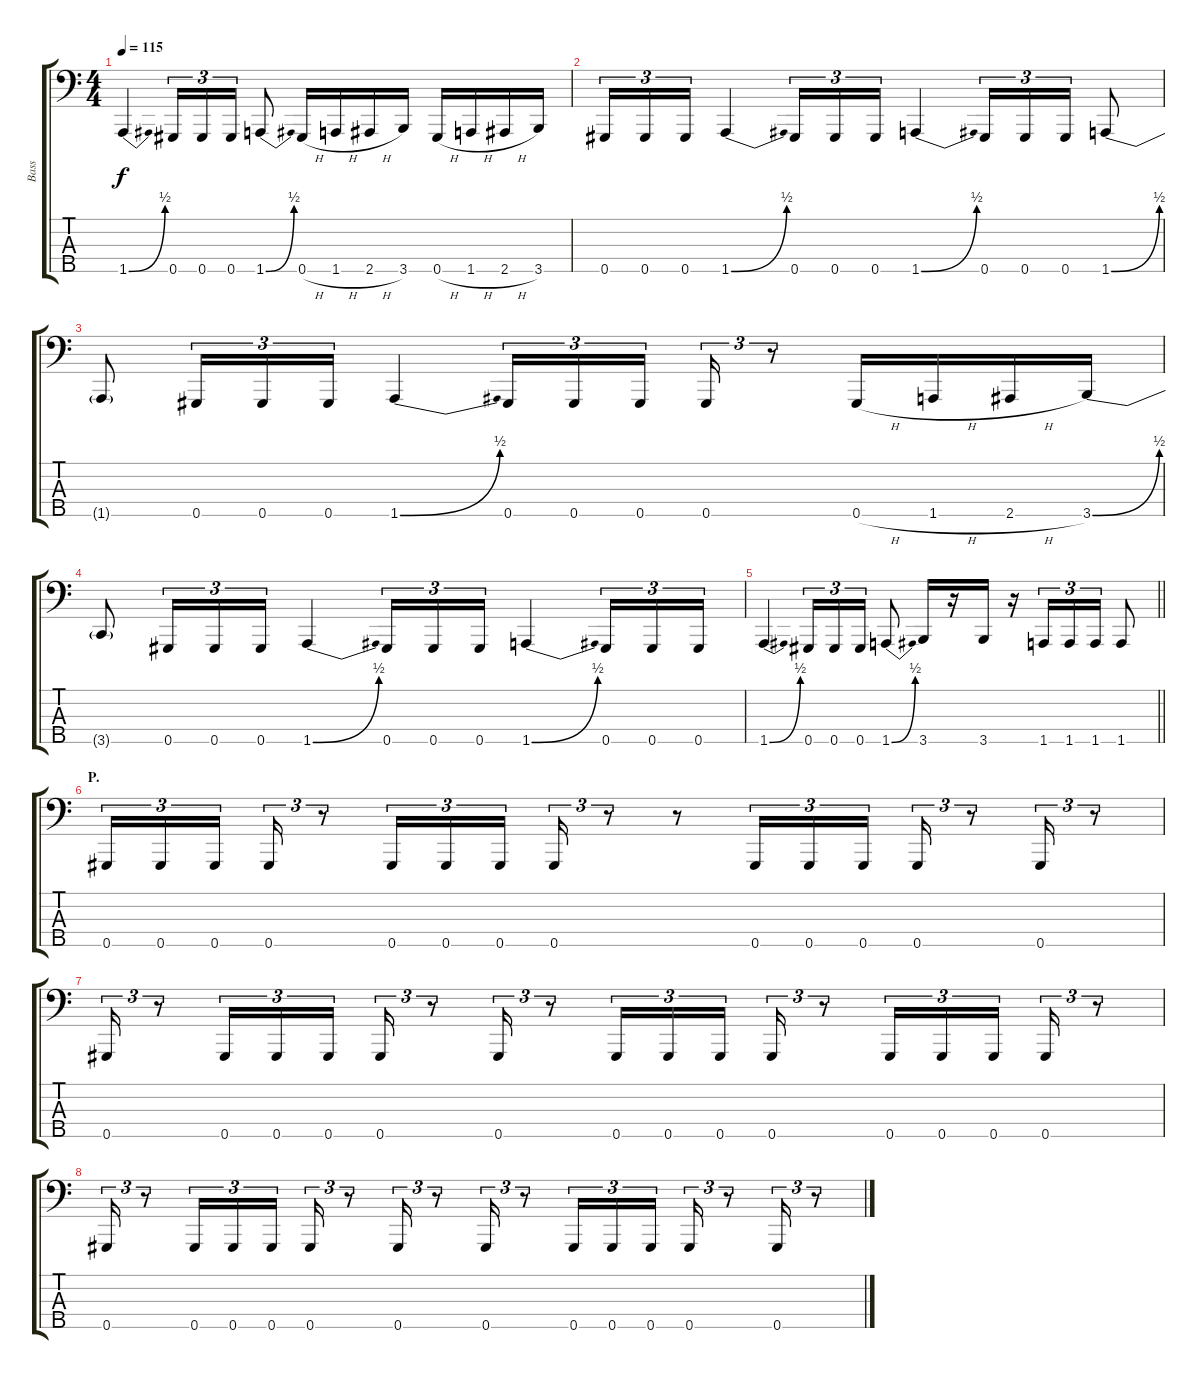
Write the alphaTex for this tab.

\track ("Bass" "Bass") {instrument electricbasspick}
\staff {score tabs}
\tuning (Gb2 Db2 Ab1 Eb1 Ab0) {hide}
\ts (4 4)
\tempo 115
\clef f4
\ks c
1.5{be (bend 0 0 60 2)}.4{dy f} 0.5.16{tu (3 2)} 0.5.16{tu (3 2)} 0.5.16{tu (3 2)} 1.5{be (bend 0 0 60 2)}.8 0.5{h}.16 1.5{h}.16 2.5{h}.16 3.5.16 0.5{h}.16 1.5{h}.16 2.5{h}.16 3.5.16 |
0.5.16{tu (3 2)} 0.5.16{tu (3 2)} 0.5.16{tu (3 2)} 1.5{be (bend 0 0 60 2)}.4 0.5.16{tu (3 2)} 0.5.16{tu (3 2)} 0.5.16{tu (3 2)} 1.5{be (bend 0 0 60 2)}.4 0.5.16{tu (3 2)} 0.5.16{tu (3 2)} 0.5.16{tu (3 2)} 1.5{be (bend 0 0 60 2)}.8 |
1.5{t}.8 0.5.16{tu (3 2)} 0.5.16{tu (3 2)} 0.5.16{tu (3 2)} 1.5{be (bend 0 0 60 2)}.4 0.5.16{tu (3 2)} 0.5.16{tu (3 2)} 0.5.16{tu (3 2) beam splitsecondary} 0.5.16{tu (3 2)} r.8{tu (3 2)} 0.5{h}.16 1.5{h}.16 2.5{h}.16 3.5{be (bend 0 0 60 2)}.16 |
3.5{t}.8 0.5.16{tu (3 2)} 0.5.16{tu (3 2)} 0.5.16{tu (3 2)} 1.5{be (bend 0 0 60 2)}.4 0.5.16{tu (3 2)} 0.5.16{tu (3 2)} 0.5.16{tu (3 2)} 1.5{be (bend 0 0 60 2)}.4 0.5.16{tu (3 2)} 0.5.16{tu (3 2)} 0.5.16{tu (3 2)} |
\barLineRight lightlight
1.5{be (bend 0 0 60 2)}.4 0.5.16{tu (3 2)} 0.5.16{tu (3 2)} 0.5.16{tu (3 2)} 1.5{be (bend 0 0 60 2)}.8 3.5.16 r.16 3.5.16 r.16 1.5.16{tu (3 2)} 1.5.16{tu (3 2)} 1.5.16{tu (3 2)} 1.5.8 |
\section ("" "P.")
0.5.16{tu (3 2)} 0.5.16{tu (3 2)} 0.5.16{tu (3 2) beam splitsecondary} 0.5.16{tu (3 2)} r.8{tu (3 2)} 0.5.16{tu (3 2)} 0.5.16{tu (3 2)} 0.5.16{tu (3 2) beam splitsecondary} 0.5.16{tu (3 2)} r.8{tu (3 2)} r.8 0.5.16{tu (3 2)} 0.5.16{tu (3 2)} 0.5.16{tu (3 2)} 0.5.16{tu (3 2)} r.8{tu (3 2)} 0.5.16{tu (3 2)} r.8{tu (3 2)} |
0.5.16{tu (3 2)} r.8{tu (3 2)} 0.5.16{tu (3 2)} 0.5.16{tu (3 2)} 0.5.16{tu (3 2)} 0.5.16{tu (3 2)} r.8{tu (3 2)} 0.5.16{tu (3 2)} r.8{tu (3 2)} 0.5.16{tu (3 2)} 0.5.16{tu (3 2)} 0.5.16{tu (3 2) beam splitsecondary} 0.5.16{tu (3 2)} r.8{tu (3 2)} 0.5.16{tu (3 2)} 0.5.16{tu (3 2)} 0.5.16{tu (3 2) beam splitsecondary} 0.5.16{tu (3 2)} r.8{tu (3 2)} |
0.5.16{tu (3 2)} r.8{tu (3 2)} 0.5.16{tu (3 2)} 0.5.16{tu (3 2)} 0.5.16{tu (3 2)} 0.5.16{tu (3 2)} r.8{tu (3 2)} 0.5.16{tu (3 2)} r.8{tu (3 2)} 0.5.16{tu (3 2)} r.8{tu (3 2)} 0.5.16{tu (3 2)} 0.5.16{tu (3 2)} 0.5.16{tu (3 2)} 0.5.16{tu (3 2)} r.8{tu (3 2)} 0.5.16{tu (3 2)} r.8{tu (3 2)}
